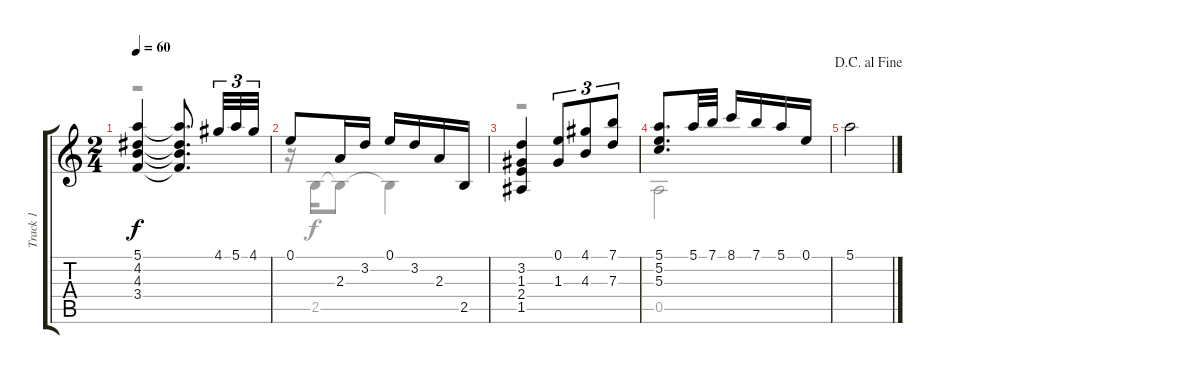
\track ("Track 1" "Track 1") {instrument acousticguitarnylon}
\staff {score tabs}
\tuning (E4 B3 G3 D3 A2 E2) {hide}
\voice
\ts (2 4)
\tempo 60
\clef g2
\ks c
(5.1 4.2 4.3 3.4).4{dy f} (5.1{t} 4.2{t} 4.3{t} 3.4{t}).8{d} 4.1.32{tu (3 2)} 5.1.32{tu (3 2)} 4.1.32{tu (3 2)} |
0.1.8 2.3.16 3.2.16 0.1.16 3.2.16 2.3.16 2.5.16 |
(3.2 1.3 2.4 1.5).4 (0.1 1.3).8{tu (3 2)} (4.1 4.3).8{tu (3 2)} (7.1 7.3).8{tu (3 2)} |
(5.1 5.2 5.3).8{d} 5.1.32 7.1.32 8.1.16 7.1.16 5.1.16 0.1.16 |
\jump dacapoalfine
5.1.2
\voice
\clef g2
\ottava regular
\simile none
\ks c
r.2{dy f} |
r.16 2.5.16 2.5{t}.8 2.5{t}.4 |
r.2 |
0.5.2 |
